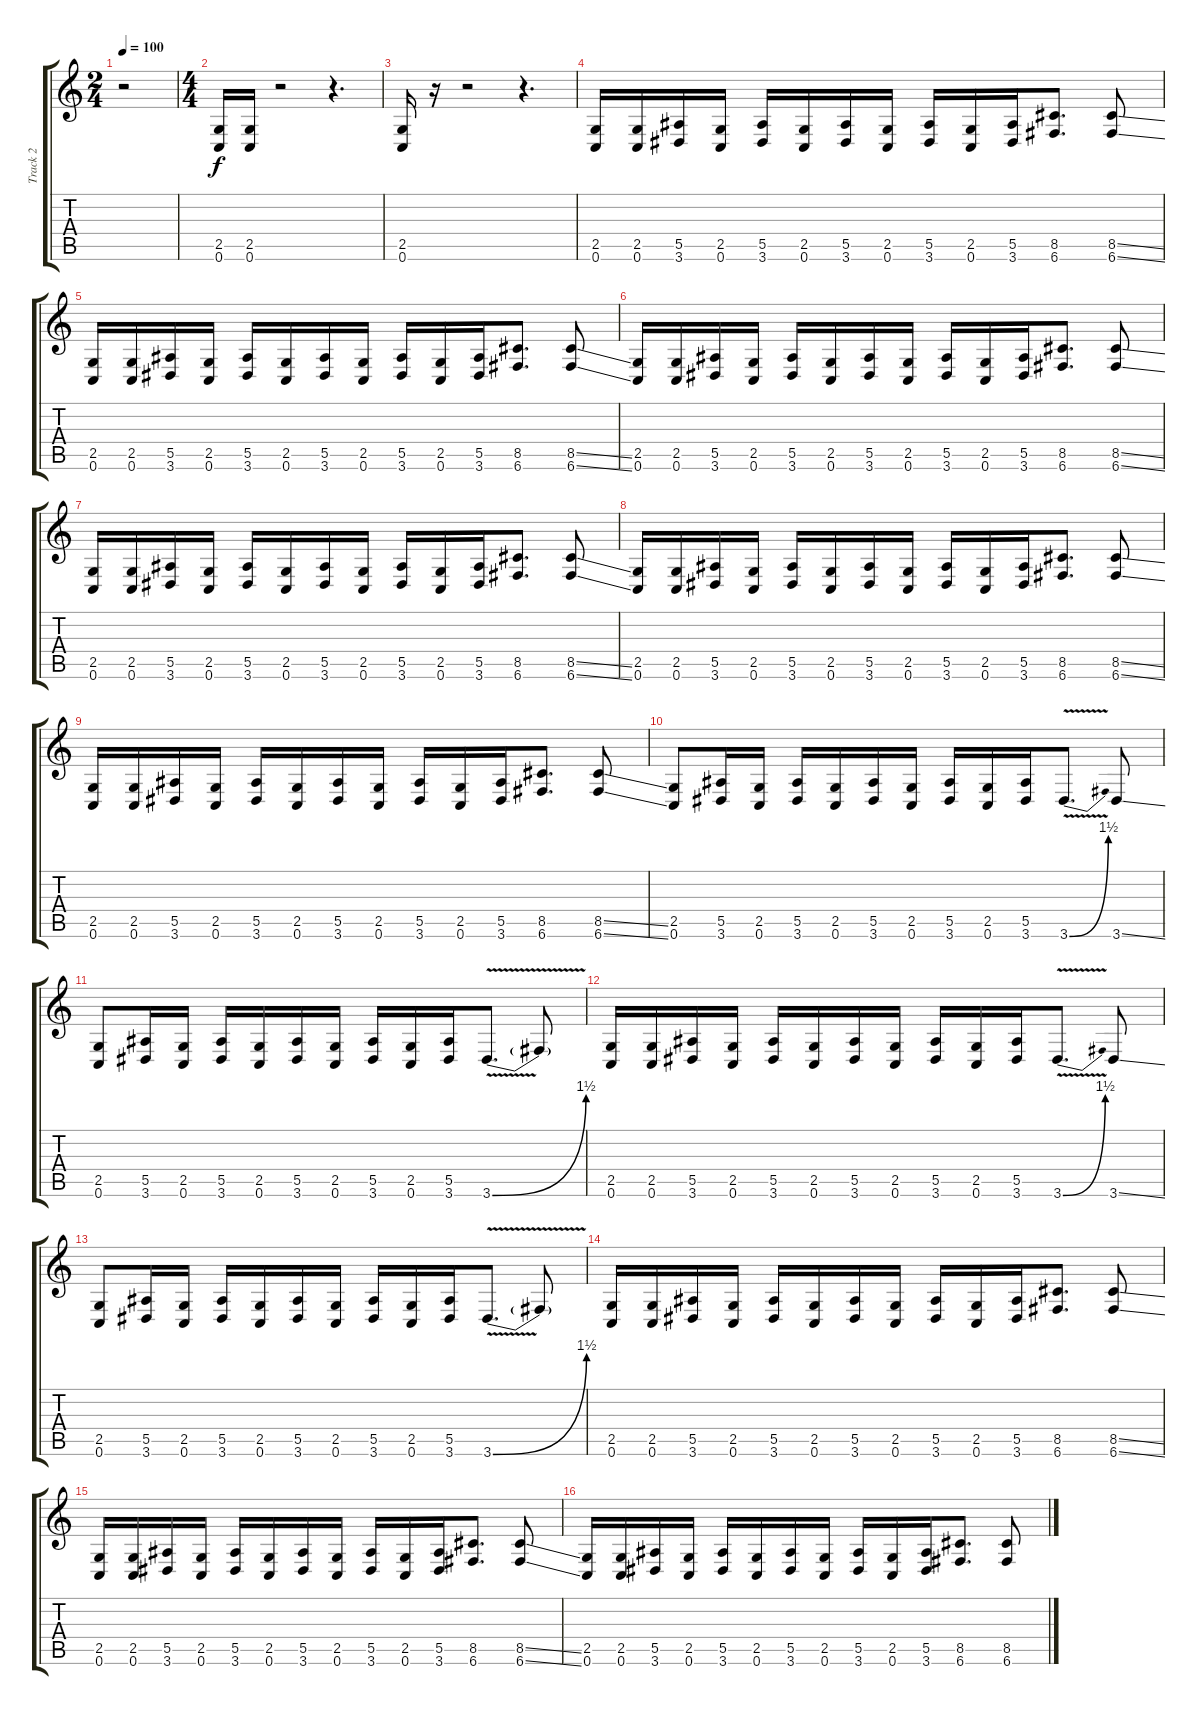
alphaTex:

\track ("Track 2" "Track 2") {instrument distortionguitar}
\staff {score tabs}
\tuning (C4 G3 Eb3 Bb2 F2 C2) {hide}
\ts (2 4)
\tempo 100
\clef g2
\ks c
r.2{dy f instrument distortionguitar} |
\ts (4 4)
(2.5 0.6).16 (2.5 0.6).16 r.2 r.4{d} |
(2.5 0.6).16 r.16 r.2 r.4{d} |
(2.5 0.6).16 (2.5 0.6).16 (5.5 3.6).16 (2.5 0.6).16 (5.5 3.6).16 (2.5 0.6).16 (5.5 3.6).16 (2.5 0.6).16 (5.5 3.6).16 (2.5 0.6).16 (5.5 3.6).16 (8.5 6.6).8{d} (8.5{ss} 6.6{ss}).8 |
(2.5 0.6).16 (2.5 0.6).16 (5.5 3.6).16 (2.5 0.6).16 (5.5 3.6).16 (2.5 0.6).16 (5.5 3.6).16 (2.5 0.6).16 (5.5 3.6).16 (2.5 0.6).16 (5.5 3.6).16 (8.5 6.6).8{d} (8.5{ss} 6.6{ss}).8 |
(2.5 0.6).16 (2.5 0.6).16 (5.5 3.6).16 (2.5 0.6).16 (5.5 3.6).16 (2.5 0.6).16 (5.5 3.6).16 (2.5 0.6).16 (5.5 3.6).16 (2.5 0.6).16 (5.5 3.6).16 (8.5 6.6).8{d} (8.5{ss} 6.6{ss}).8 |
(2.5 0.6).16 (2.5 0.6).16 (5.5 3.6).16 (2.5 0.6).16 (5.5 3.6).16 (2.5 0.6).16 (5.5 3.6).16 (2.5 0.6).16 (5.5 3.6).16 (2.5 0.6).16 (5.5 3.6).16 (8.5 6.6).8{d} (8.5{ss} 6.6{ss}).8 |
(2.5 0.6).16 (2.5 0.6).16 (5.5 3.6).16 (2.5 0.6).16 (5.5 3.6).16 (2.5 0.6).16 (5.5 3.6).16 (2.5 0.6).16 (5.5 3.6).16 (2.5 0.6).16 (5.5 3.6).16 (8.5 6.6).8{d} (8.5{ss} 6.6{ss}).8 |
(2.5 0.6).16 (2.5 0.6).16 (5.5 3.6).16 (2.5 0.6).16 (5.5 3.6).16 (2.5 0.6).16 (5.5 3.6).16 (2.5 0.6).16 (5.5 3.6).16 (2.5 0.6).16 (5.5 3.6).16 (8.5 6.6).8{d} (8.5{ss} 6.6{ss}).8 |
(2.5 0.6).8 (5.5 3.6).16 (2.5 0.6).16 (5.5 3.6).16 (2.5 0.6).16 (5.5 3.6).16 (2.5 0.6).16 (5.5 3.6).16 (2.5 0.6).16 (5.5 3.6).16 3.6{be (bend 0 0 60 6) v}.8{d} 3.6{ss}.8 |
(2.5 0.6).8 (5.5 3.6).16 (2.5 0.6).16 (5.5 3.6).16 (2.5 0.6).16 (5.5 3.6).16 (2.5 0.6).16 (5.5 3.6).16 (2.5 0.6).16 (5.5 3.6).16 3.6{be (bend 0 0 60 6) v}.8{d} 3.6{t}.8 |
(2.5 0.6).16 (2.5 0.6).16 (5.5 3.6).16 (2.5 0.6).16 (5.5 3.6).16 (2.5 0.6).16 (5.5 3.6).16 (2.5 0.6).16 (5.5 3.6).16 (2.5 0.6).16 (5.5 3.6).16 3.6{be (bend 0 0 60 6) v}.8{d} 3.6{ss}.8 |
(2.5 0.6).8 (5.5 3.6).16 (2.5 0.6).16 (5.5 3.6).16 (2.5 0.6).16 (5.5 3.6).16 (2.5 0.6).16 (5.5 3.6).16 (2.5 0.6).16 (5.5 3.6).16 3.6{be (bend 0 0 60 6) v}.8{d} 3.6{t}.8 |
(2.5 0.6).16 (2.5 0.6).16 (5.5 3.6).16 (2.5 0.6).16 (5.5 3.6).16 (2.5 0.6).16 (5.5 3.6).16 (2.5 0.6).16 (5.5 3.6).16 (2.5 0.6).16 (5.5 3.6).16 (8.5 6.6).8{d} (8.5{ss} 6.6{ss}).8 |
(2.5 0.6).16 (2.5 0.6).16 (5.5 3.6).16 (2.5 0.6).16 (5.5 3.6).16 (2.5 0.6).16 (5.5 3.6).16 (2.5 0.6).16 (5.5 3.6).16 (2.5 0.6).16 (5.5 3.6).16 (8.5 6.6).8{d} (8.5{ss} 6.6{ss}).8 |
(2.5 0.6).16 (2.5 0.6).16 (5.5 3.6).16 (2.5 0.6).16 (5.5 3.6).16 (2.5 0.6).16 (5.5 3.6).16 (2.5 0.6).16 (5.5 3.6).16 (2.5 0.6).16 (5.5 3.6).16 (8.5 6.6).8{d} (8.5{ss} 6.6{ss}).8
